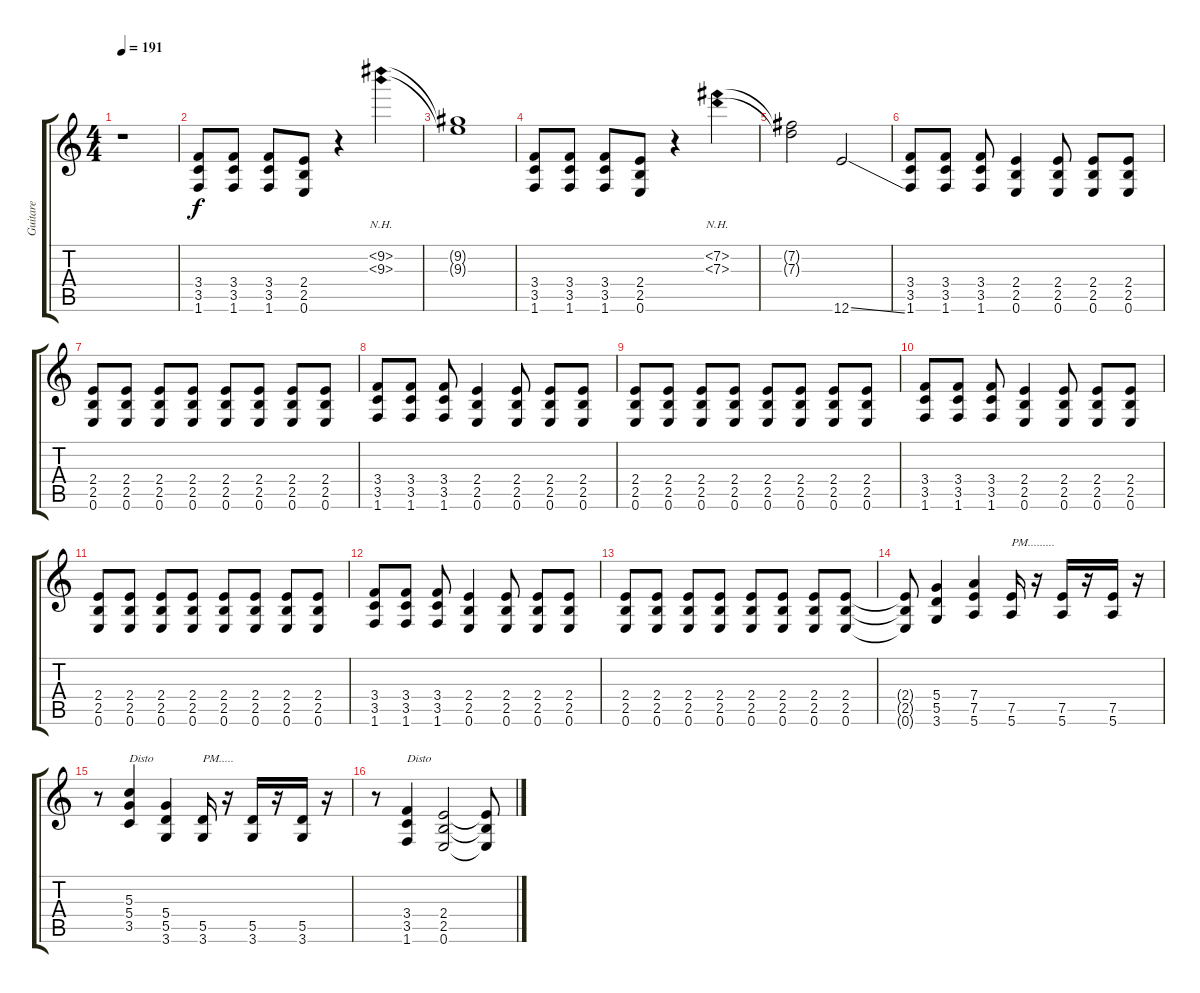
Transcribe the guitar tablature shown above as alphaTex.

\track ("Guitare" "Guitare") {instrument distortionguitar}
\staff {score tabs}
\tuning (E4 B3 G3 D3 A2 E2) {hide}
\ts (4 4)
\tempo 191
\clef g2
\ks c
r.1{dy f} |
(3.4 3.5 1.6).8 (3.4 3.5 1.6).8 (3.4 3.5 1.6).8 (2.4 2.5 0.6).8 r.4 (9.2{nh} 9.3{nh}).4 |
(9.2{t} 9.3{t}).1 |
(3.4 3.5 1.6).8 (3.4 3.5 1.6).8 (3.4 3.5 1.6).8 (2.4 2.5 0.6).8 r.4 (7.2{nh} 7.3{nh}).4 |
(7.2{t} 7.3{t}).2 12.6{ss}.2 |
(3.4 3.5 1.6).8 (3.4 3.5 1.6).8 (3.4 3.5 1.6).8 (2.4 2.5 0.6).4 (2.4 2.5 0.6).8 (2.4 2.5 0.6).8 (2.4 2.5 0.6).8 |
(2.4 2.5 0.6).8 (2.4 2.5 0.6).8 (2.4 2.5 0.6).8 (2.4 2.5 0.6).8 (2.4 2.5 0.6).8 (2.4 2.5 0.6).8 (2.4 2.5 0.6).8 (2.4 2.5 0.6).8 |
(3.4 3.5 1.6).8 (3.4 3.5 1.6).8 (3.4 3.5 1.6).8 (2.4 2.5 0.6).4 (2.4 2.5 0.6).8 (2.4 2.5 0.6).8 (2.4 2.5 0.6).8 |
(2.4 2.5 0.6).8 (2.4 2.5 0.6).8 (2.4 2.5 0.6).8 (2.4 2.5 0.6).8 (2.4 2.5 0.6).8 (2.4 2.5 0.6).8 (2.4 2.5 0.6).8 (2.4 2.5 0.6).8 |
(3.4 3.5 1.6).8 (3.4 3.5 1.6).8 (3.4 3.5 1.6).8 (2.4 2.5 0.6).4 (2.4 2.5 0.6).8 (2.4 2.5 0.6).8 (2.4 2.5 0.6).8 |
(2.4 2.5 0.6).8 (2.4 2.5 0.6).8 (2.4 2.5 0.6).8 (2.4 2.5 0.6).8 (2.4 2.5 0.6).8 (2.4 2.5 0.6).8 (2.4 2.5 0.6).8 (2.4 2.5 0.6).8 |
(3.4 3.5 1.6).8 (3.4 3.5 1.6).8 (3.4 3.5 1.6).8 (2.4 2.5 0.6).4 (2.4 2.5 0.6).8 (2.4 2.5 0.6).8 (2.4 2.5 0.6).8 |
(2.4 2.5 0.6).8 (2.4 2.5 0.6).8 (2.4 2.5 0.6).8 (2.4 2.5 0.6).8 (2.4 2.5 0.6).8 (2.4 2.5 0.6).8 (2.4 2.5 0.6).8 (2.4 2.5 0.6).8 |
(2.4{t} 2.5{t} 0.6{t}).8 (5.4 5.5 3.6).4 (7.4 7.5 5.6).4 (7.5 5.6).16{txt "PM........."} r.16 (7.5 5.6).16 r.16 (7.5 5.6).16 r.16 |
r.8 (5.3 5.4 3.5).4{txt "Disto"} (5.4 5.5 3.6).4 (5.5 3.6).16{txt "PM....."} r.16 (5.5 3.6).16 r.16 (5.5 3.6).16 r.16 |
r.8 (3.4 3.5 1.6).4{txt "Disto"} (2.4 2.5 0.6).2 (2.4{t} 2.5{t} 0.6{t}).8
